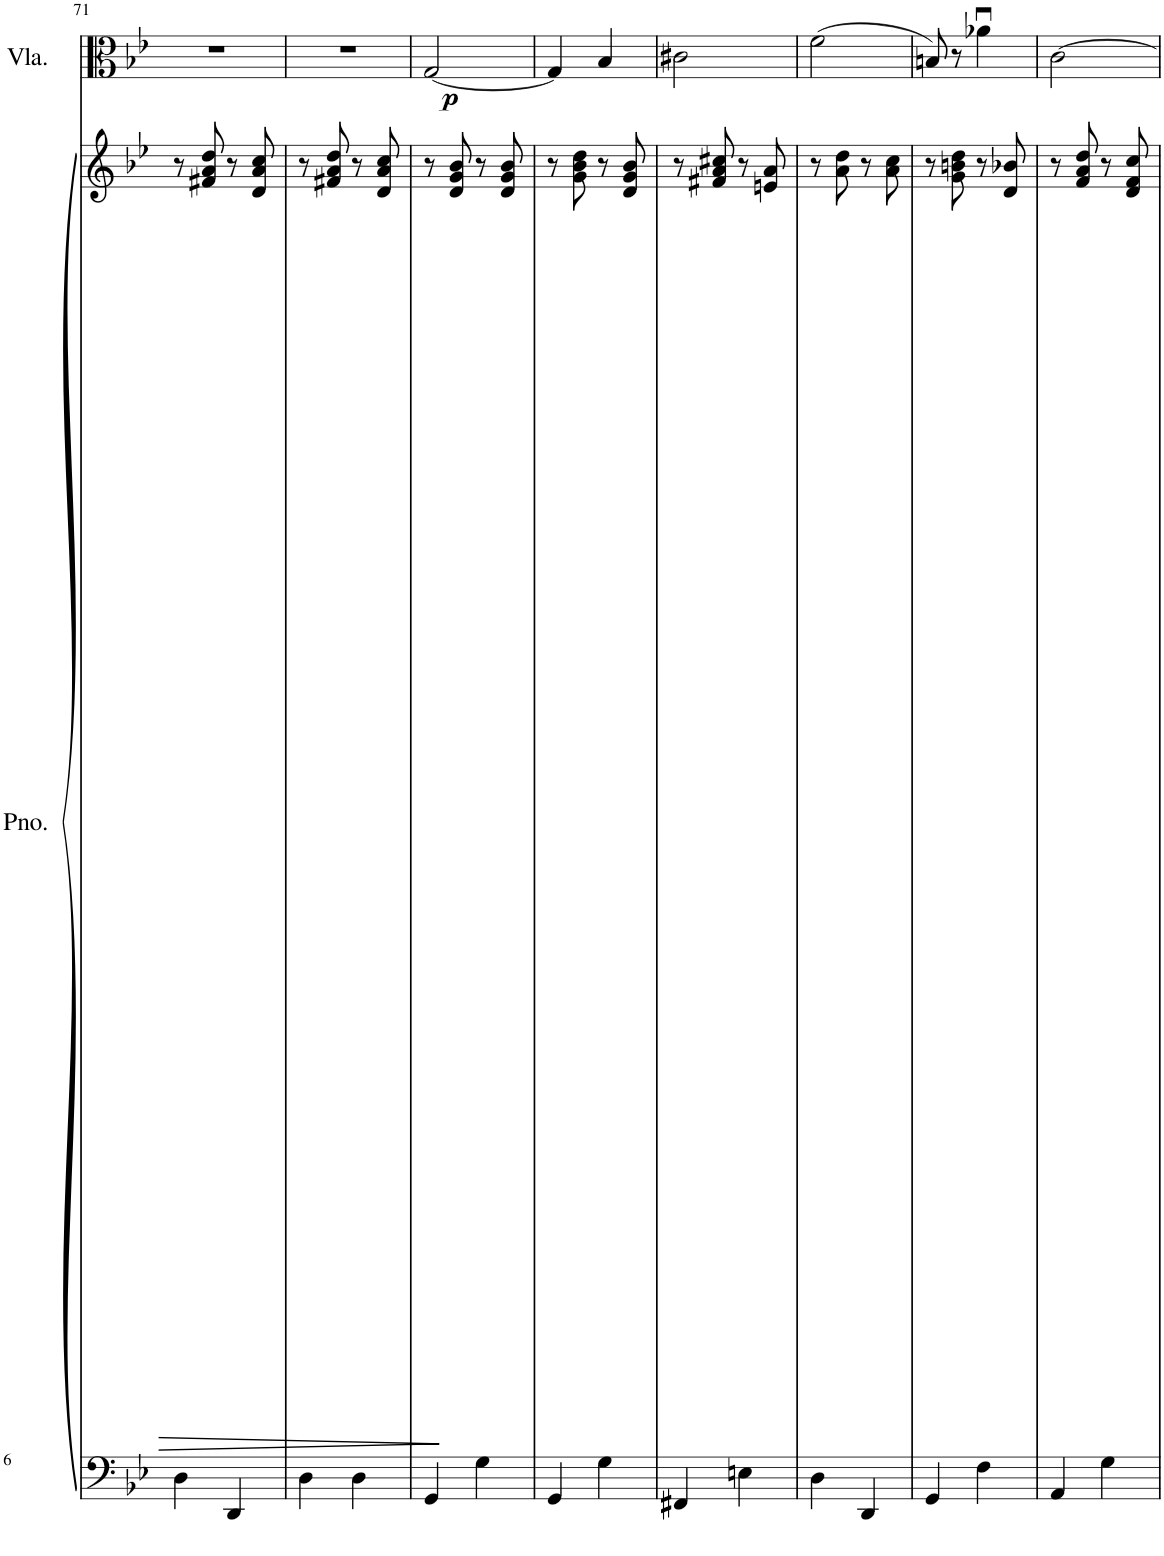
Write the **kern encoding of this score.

**kern	**kern	**dynam	**kern	**dynam
*part2	*part2	*part2	*part1	*part1
*staff3	*staff2	*staff2/3	*staff1	*staff1
*I"Piano	*	*	*I"Viola	*
*I'Pno.	*	*	*I'Vla.	*
!!LO:PB:g=z
*clefF4	*clefG2	*	*clefC3	*
*k[b-e-]	*k[b-e-]	*	*k[b-e-]	*
*M2/4	*M2/4	*	*M2/4	*
=71	=71	=71	=71	=71
4D\	8r	.	2r	.
.	8f#X/ 8a/ 8dd/	.	.	.
4DD/	8r	.	.	.
.	8d/ 8a/ 8cc/	.	.	.
=72	=72	=72	=72	=72
4D\	8r	.	2r	.
.	8f#X/ 8a/ 8dd/	.	.	.
4D\	8r	.	.	.
.	8d/ 8a/ 8cc/	.	.	.
=73	=73	=73	=73	=73
!	!	!LO:DY:b=2	!	!LO:DY:b
4GG/	8r	p	[2G/	p
.	8d/ 8g/ 8b-/	.	.	.
4G\	8r	.	.	.
.	8d/ 8g/ 8b-/	.	.	.
=74	=74	=74	=74	=74
4GG/	8r	.	4G/]	.
.	8g\ 8b-\ 8dd\	.	.	.
4G\	8r	.	4B-/	.
.	8d/ 8g/ 8b-/	.	.	.
=75	=75	=75	=75	=75
4FF#X/	8r	.	2c#X\	.
.	8f#X/ 8a/ 8cc#X/	.	.	.
4En\	8r	.	.	.
.	8en/ 8a/	.	.	.
=76	=76	=76	=76	=76
4D\	8r	.	(2f\	.
.	8a\ 8dd\	.	.	.
4DD/	8r	.	.	.
.	8a\ 8cc\	.	.	.
=77	=77	=77	=77	=77
4GG/	8r	.	8Bn/)	.
.	8g\ 8bn\ 8dd\	.	8r	.
4F\	8r	.	4a-Xu\	.
.	8d/ 8b-X/	.	.	.
=78	=78	=78	=78	=78
4AA/	8r	.	[2c\	.
.	8f/ 8a/ 8dd/	.	.	.
4G\	8r	.	.	.
.	8d/ 8f/ 8cc/	.	.	.
=	=	=	=	=
*-	*-	*-	*-	*-
